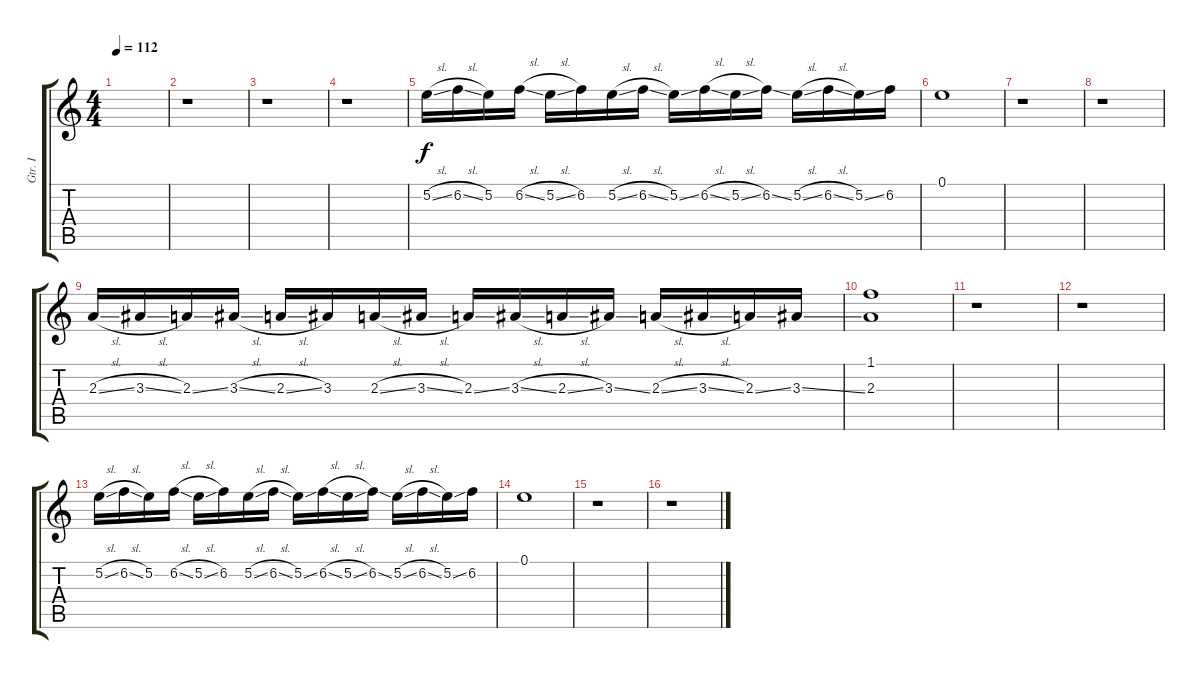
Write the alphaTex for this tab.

\track ("Gtr. I" "Gtr. I") {instrument overdrivenguitar}
\staff {score tabs}
\tuning (E4 B3 G3 D3 A2 E2) {hide}
\ts (4 4)
\tempo 112
\clef g2
\ks c
|
r.1 |
r.1 |
r.1 |
5.2{sl}.16 6.2{sl}.16 5.2.16 6.2{sl}.16 5.2{sl}.16 6.2.16 5.2{sl}.16 6.2{sl}.16 5.2{ss}.16 6.2{sl}.16 5.2{sl}.16 6.2{ss}.16 5.2{sl}.16 6.2{sl}.16 5.2{ss}.16 6.2.16 |
0.1.1 |
r.1 |
r.1 |
2.3{sl}.16 3.3{sl}.16 2.3{ss}.16 3.3{sl}.16 2.3{sl}.16 3.3.16 2.3{sl}.16 3.3{sl}.16 2.3{ss}.16 3.3{sl}.16 2.3{sl}.16 3.3{ss}.16 2.3{sl}.16 3.3{sl}.16 2.3{ss}.16 3.3{ss}.16 |
(1.1 2.3).1 |
r.1 |
r.1 |
5.2{sl}.16 6.2{sl}.16 5.2.16 6.2{sl}.16 5.2{sl}.16 6.2.16 5.2{sl}.16 6.2{sl}.16 5.2{ss}.16 6.2{sl}.16 5.2{sl}.16 6.2{ss}.16 5.2{sl}.16 6.2{sl}.16 5.2{ss}.16 6.2.16 |
0.1.1 |
r.1 |
r.1
